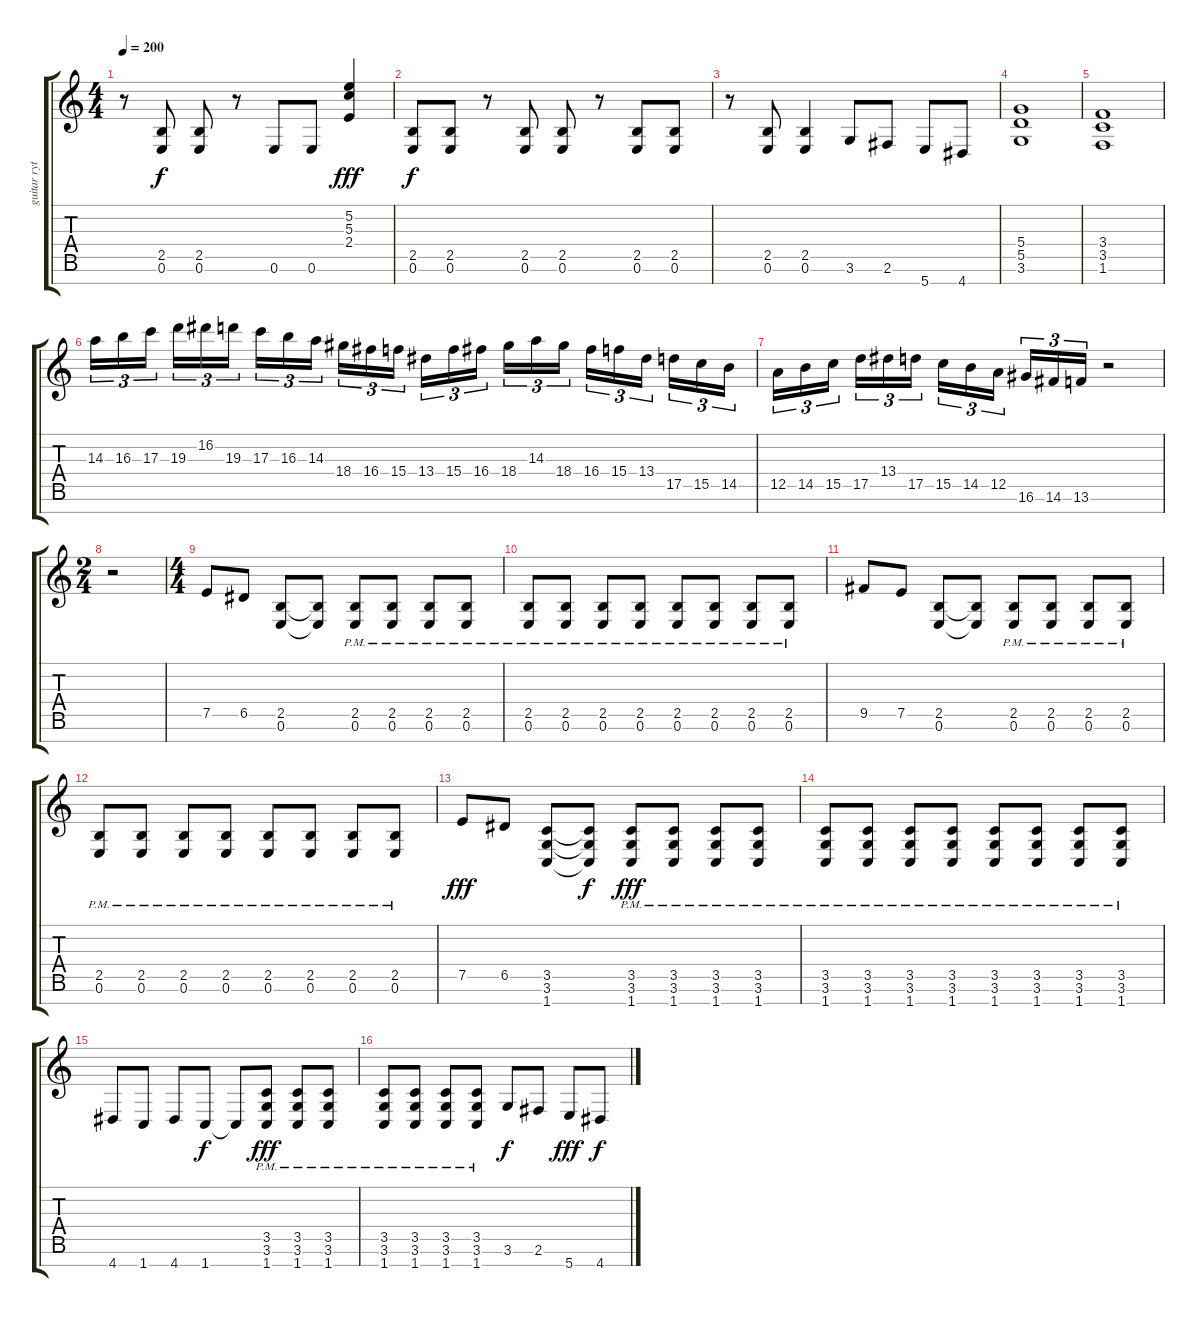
\track ("guitar rythm 1" "guitar ryt") {instrument distortionguitar}
\staff {score tabs}
\tuning (E4 B3 G3 D3 A2 E2 B1) {hide}
\ts (4 4)
\tempo 200
\clef g2
\ks c
r.8{dy f} (2.5 0.6).8 (2.5 0.6).8 r.8 0.6.8 0.6.8 (5.2 5.3 2.4).4{dy fff} |
(2.5 0.6).8{dy f} (2.5 0.6).8 r.8 (2.5 0.6).8 (2.5 0.6).8 r.8 (2.5 0.6).8 (2.5 0.6).8 |
r.8 (2.5 0.6).8 (2.5 0.6).4 3.6.8 2.6.8 5.7.8 4.7.8 |
(5.4 5.5 3.6).1 |
(3.4 3.5 1.6).1 |
14.3.16{tu (3 2)} 16.3.16{tu (3 2)} 17.3.16{tu (3 2)} 19.3.16{tu (3 2)} 16.2.16{tu (3 2)} 19.3.16{tu (3 2)} 17.3.16{tu (3 2)} 16.3.16{tu (3 2)} 14.3.16{tu (3 2)} 18.4.16{tu (3 2)} 16.4.16{tu (3 2)} 15.4.16{tu (3 2)} 13.4.16{tu (3 2)} 15.4.16{tu (3 2)} 16.4.16{tu (3 2)} 18.4.16{tu (3 2)} 14.3.16{tu (3 2)} 18.4.16{tu (3 2)} 16.4.16{tu (3 2)} 15.4.16{tu (3 2)} 13.4.16{tu (3 2)} 17.5.16{tu (3 2)} 15.5.16{tu (3 2)} 14.5.16{tu (3 2)} |
12.5.16{tu (3 2)} 14.5.16{tu (3 2)} 15.5.16{tu (3 2)} 17.5.16{tu (3 2)} 13.4.16{tu (3 2)} 17.5.16{tu (3 2)} 15.5.16{tu (3 2)} 14.5.16{tu (3 2)} 12.5.16{tu (3 2)} 16.6.16{tu (3 2)} 14.6.16{tu (3 2)} 13.6.16{tu (3 2)} r.2 |
\ts (2 4)
r.2 |
\ts (4 4)
7.5.8 6.5.8 (2.5 0.6).8 (2.5{t} 0.6{t}).8 (2.5{pm} 0.6{pm}).8 (2.5{pm} 0.6{pm}).8 (2.5{pm} 0.6{pm}).8 (2.5{pm} 0.6{pm}).8 |
(2.5{pm} 0.6{pm}).8 (2.5{pm} 0.6{pm}).8 (2.5{pm} 0.6{pm}).8 (2.5{pm} 0.6{pm}).8 (2.5{pm} 0.6{pm}).8 (2.5{pm} 0.6{pm}).8 (2.5{pm} 0.6{pm}).8 (2.5{pm} 0.6{pm}).8 |
9.5.8 7.5.8 (2.5 0.6).8 (2.5{t} 0.6{t}).8 (2.5{pm} 0.6{pm}).8 (2.5{pm} 0.6{pm}).8 (2.5{pm} 0.6{pm}).8 (2.5{pm} 0.6{pm}).8 |
(2.5{pm} 0.6{pm}).8 (2.5{pm} 0.6{pm}).8 (2.5{pm} 0.6{pm}).8 (2.5{pm} 0.6{pm}).8 (2.5{pm} 0.6{pm}).8 (2.5{pm} 0.6{pm}).8 (2.5{pm} 0.6{pm}).8 (2.5{pm} 0.6{pm}).8 |
7.5.8{dy fff} 6.5.8 (3.5 3.6 1.7).8 (3.5{t} 3.6{t} 1.7{t}).8{dy f} (3.5{pm} 3.6{pm} 1.7).8{dy fff} (3.5{pm} 3.6{pm} 1.7).8 (3.5{pm} 3.6{pm} 1.7).8 (3.5{pm} 3.6{pm} 1.7).8 |
(3.5{pm} 3.6{pm} 1.7).8 (3.5{pm} 3.6{pm} 1.7).8 (3.5{pm} 3.6{pm} 1.7).8 (3.5{pm} 3.6{pm} 1.7).8 (3.5{pm} 3.6{pm} 1.7).8 (3.5{pm} 3.6{pm} 1.7).8 (3.5{pm} 3.6{pm} 1.7).8 (3.5{pm} 3.6{pm} 1.7).8 |
4.7.8 1.7.8 4.7.8 1.7.8{dy f} 1.7{t}.8 (3.5{pm} 3.6{pm} 1.7).8{dy fff} (3.5{pm} 3.6{pm} 1.7).8 (3.5{pm} 3.6{pm} 1.7).8 |
(3.5{pm} 3.6{pm} 1.7).8 (3.5{pm} 3.6{pm} 1.7).8 (3.5{pm} 3.6{pm} 1.7).8 (3.5{pm} 3.6{pm} 1.7).8 3.6.8{dy f} 2.6.8 5.7.8{dy fff} 4.7.8{dy f}
